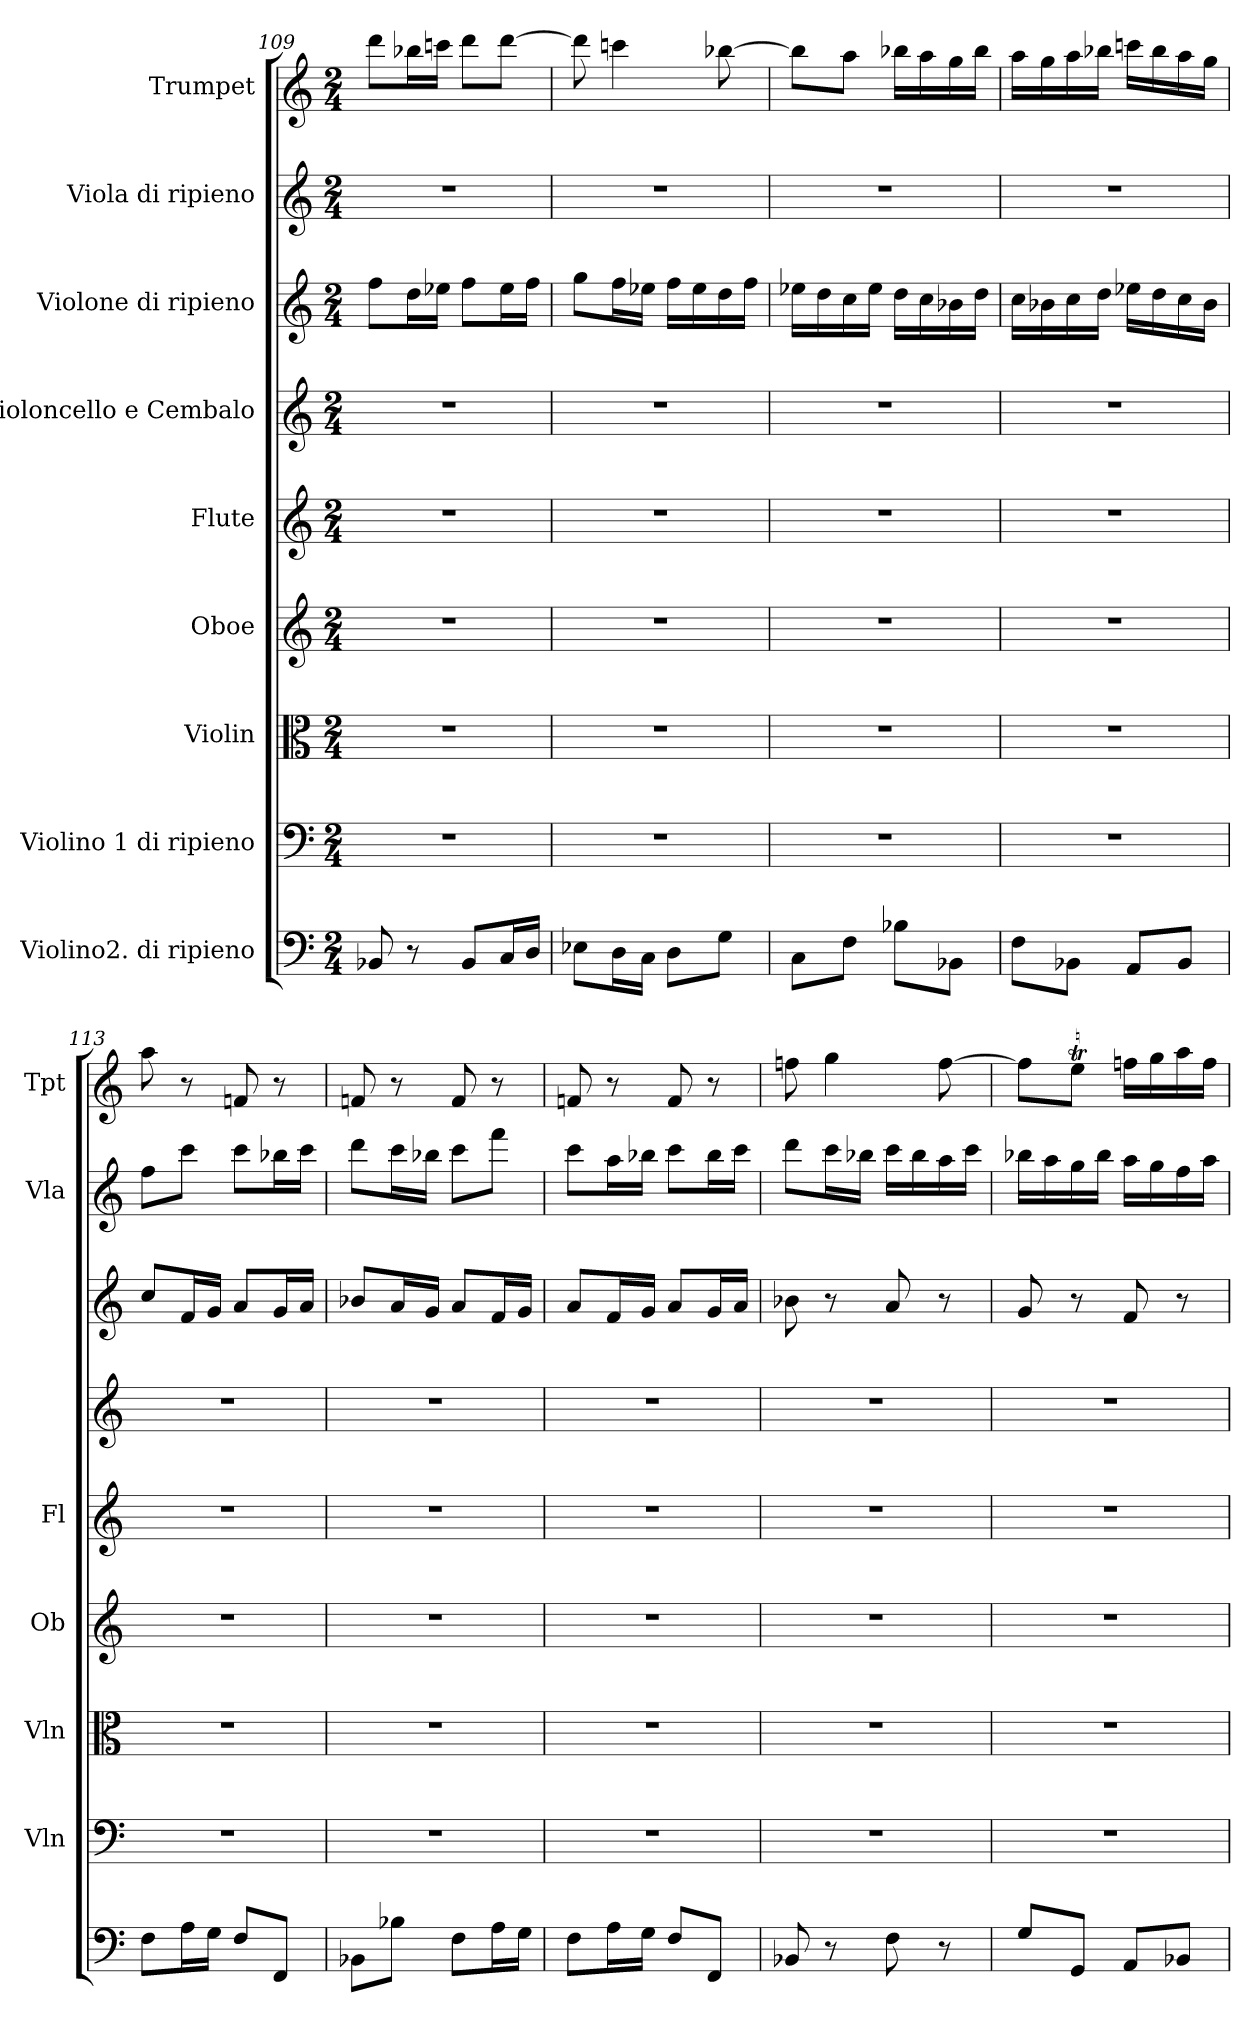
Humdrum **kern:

**kern	**kern	**kern	**kern	**kern	**kern	**kern	**kern	**kern
*part9	*part8	*part7	*part6	*part5	*part4	*part3	*part2	*part1
*staff9	*staff8	*staff7	*staff6	*staff5	*staff4	*staff3	*staff2	*staff1
*I"Violino2. di ripieno	*I"Violino 1 di ripieno	*I"Violin	*I"Oboe	*I"Flute	*I"Violoncello e Cembalo	*I"Violone di ripieno	*I"Viola di ripieno	*I"Trumpet
*	*I'Vln	*I'Vln	*I'Ob	*I'Fl	*	*	*I'Vla	*I'Tpt
*clefF4	*clefF4	*clefC3	*clefG2	*clefG2	*clefG2	*clefG2	*clefG2	*clefG2
*	*	*	*	*	*	*	*	*ITrd1c2
*M2/4	*M2/4	*M2/4	*M2/4	*M2/4	*M2/4	*M2/4	*M2/4	*M2/4
=109	=109	=109	=109	=109	=109	=109	=109	=109
8BB-/	2r	2r	2r	2r	2r	8ff\L	2r	8ccc\L
8r	.	.	.	.	.	16dd\L	.	16aa-\L
.	.	.	.	.	.	16ee-\JJ	.	16bb-\JJ
8BB-/L	.	.	.	.	.	8ff\L	.	8ccc\L
16C/L	.	.	.	.	.	16ee-\L	.	[8ccc\J
16D/JJ	.	.	.	.	.	16ff\JJ	.	.
=110	=110	=110	=110	=110	=110	=110	=110	=110
8E-\L	2r	2r	2r	2r	2r	8gg\L	2r	8ccc\]
16D\L	.	.	.	.	.	16ff\L	.	4bb-\
16C\JJ	.	.	.	.	.	16ee-\JJ	.	.
8D\L	.	.	.	.	.	16ff\LL	.	.
.	.	.	.	.	.	16ee-\	.	.
8G\J	.	.	.	.	.	16dd\	.	[8aa-\
.	.	.	.	.	.	16ff\JJ	.	.
=111	=111	=111	=111	=111	=111	=111	=111	=111
8C\L	2r	2r	2r	2r	2r	16ee-\LL	2r	8aa-\L]
.	.	.	.	.	.	16dd\	.	.
8F\J	.	.	.	.	.	16cc\	.	8gg\J
.	.	.	.	.	.	16ee-\JJ	.	.
8B-\L	.	.	.	.	.	16dd\LL	.	16aa-\LL
.	.	.	.	.	.	16cc\	.	16gg\
8BB-\J	.	.	.	.	.	16b-\	.	16ff\
.	.	.	.	.	.	16dd\JJ	.	16aa-\JJ
=112	=112	=112	=112	=112	=112	=112	=112	=112
8F\L	2r	2r	2r	2r	2r	16cc\LL	2r	16gg\LL
.	.	.	.	.	.	16b-\	.	16ff\
8BB-\J	.	.	.	.	.	16cc\	.	16gg\
.	.	.	.	.	.	16dd\JJ	.	16aa-\JJ
8AA/L	.	.	.	.	.	16ee-\LL	.	16bb-\LL
.	.	.	.	.	.	16dd\	.	16aa-\
8BB-/J	.	.	.	.	.	16cc\	.	16gg\
.	.	.	.	.	.	16b-\JJ	.	16ff\JJ
=113	=113	=113	=113	=113	=113	=113	=113	=113
8F\L	2r	2r	2r	2r	2r	8cc/L	8ff\L	8gg\
16A\L	.	.	.	.	.	16f/L	8ccc\J	8r
16G\JJ	.	.	.	.	.	16g/JJ	.	.
8F/L	.	.	.	.	.	8a/L	8ccc\L	8e-/
8FF/J	.	.	.	.	.	16g/L	16bb-\L	8r
.	.	.	.	.	.	16a/JJ	16ccc\JJ	.
=114	=114	=114	=114	=114	=114	=114	=114	=114
8BB-\L	2r	2r	2r	2r	2r	8b-/L	8ddd\L	8e-/
8B-\J	.	.	.	.	.	16a/L	16ccc\L	8r
.	.	.	.	.	.	16g/JJ	16bb-\JJ	.
8F\L	.	.	.	.	.	8a/L	8ccc\L	8e-/
16A\L	.	.	.	.	.	16f/L	8fff\J	8r
16G\JJ	.	.	.	.	.	16g/JJ	.	.
=115	=115	=115	=115	=115	=115	=115	=115	=115
8F\L	2r	2r	2r	2r	2r	8a/L	8ccc\L	8e-/
16A\L	.	.	.	.	.	16f/L	16aa\L	8r
16G\JJ	.	.	.	.	.	16g/JJ	16bb-\JJ	.
8F/L	.	.	.	.	.	8a/L	8ccc\L	8e-/
8FF/J	.	.	.	.	.	16g/L	16bb-\L	8r
.	.	.	.	.	.	16a/JJ	16ccc\JJ	.
=116	=116	=116	=116	=116	=116	=116	=116	=116
8BB-/	2r	2r	2r	2r	2r	8b-\	8ddd\L	8ee-\
8r	.	.	.	.	.	8r	16ccc\L	4ff\
.	.	.	.	.	.	.	16bb-\JJ	.
8F\	.	.	.	.	.	8a/	16ccc\LL	.
.	.	.	.	.	.	.	16bb-\	.
8r	.	.	.	.	.	8r	16aa\	[8ee-\
.	.	.	.	.	.	.	16ccc\JJ	.
=117	=117	=117	=117	=117	=117	=117	=117	=117
8G/L	2r	2r	2r	2r	2r	8g/	16bb-\LL	8ee-\L]
.	.	.	.	.	.	.	16aa\	.
8GG/J	.	.	.	.	.	8r	16gg\	8ddT\J
.	.	.	.	.	.	.	16bb-\JJ	.
8AA/L	.	.	.	.	.	8f/	16aa\LL	16ee-\LL
.	.	.	.	.	.	.	16gg\	16ff\
8BB-/J	.	.	.	.	.	8r	16ff\	16gg\
.	.	.	.	.	.	.	16aa\JJ	16ee-\JJ
=	=	=	=	=	=	=	=	=
*-	*-	*-	*-	*-	*-	*-	*-	*-
